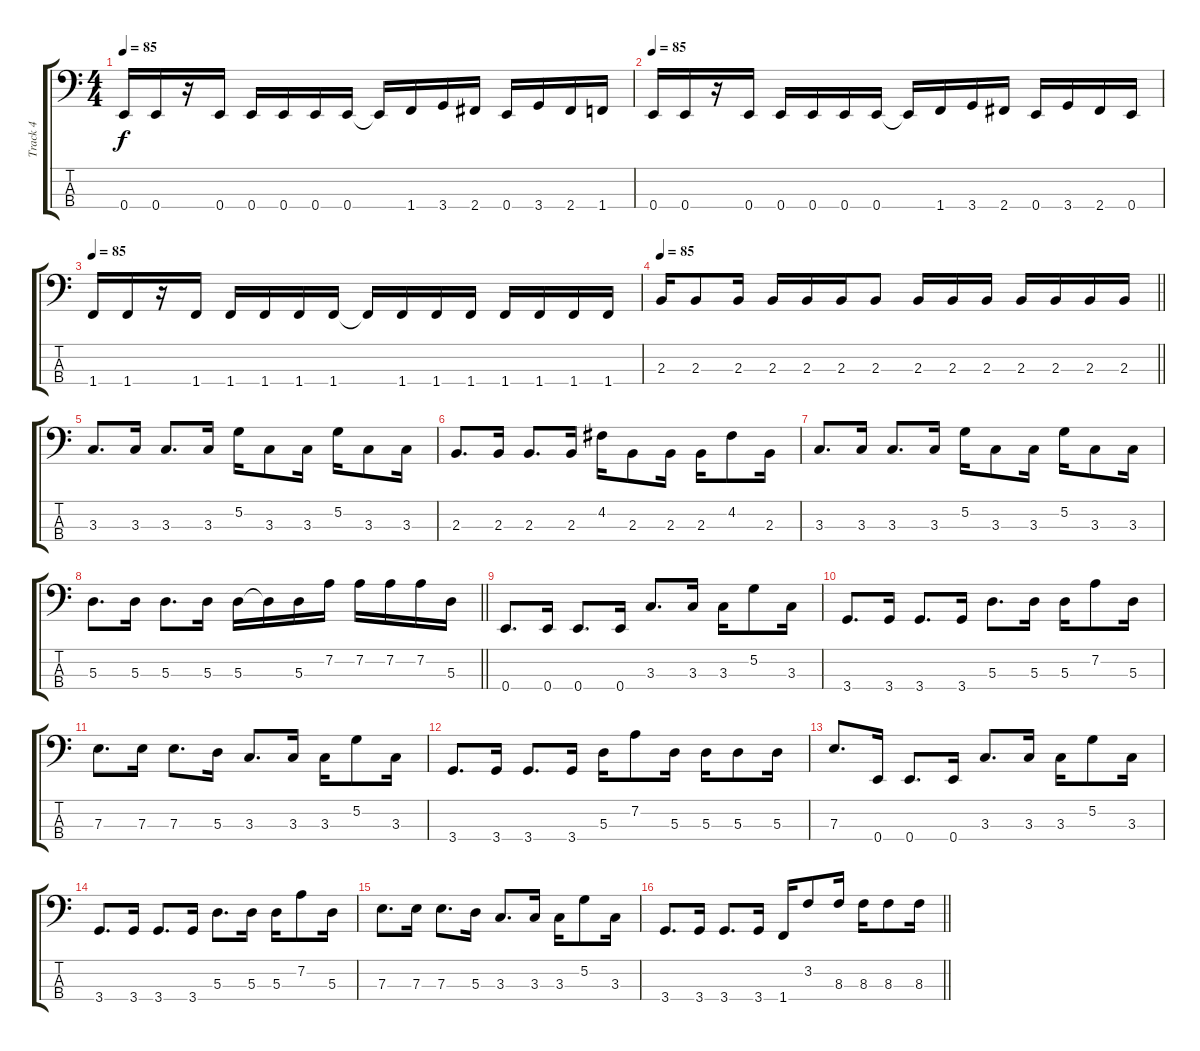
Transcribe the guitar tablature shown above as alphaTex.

\track ("Track 4" "Track 4") {instrument electricbasspick}
\staff {score tabs}
\tuning (G2 D2 A1 E1) {hide}
\ts (4 4)
\tempo 85
\clef f4
\ks c
0.4.16{dy f} 0.4.16 r.16 0.4.16 0.4.16 0.4.16 0.4.16 0.4.16 0.4{t}.16 1.4.16 3.4.16 2.4.16 0.4.16 3.4.16 2.4.16 1.4.16 |
\tempo 85
0.4.16 0.4.16 r.16 0.4.16 0.4.16 0.4.16 0.4.16 0.4.16 0.4{t}.16 1.4.16 3.4.16 2.4.16 0.4.16 3.4.16 2.4.16 0.4.16 |
\tempo 85
1.4.16 1.4.16 r.16 1.4.16 1.4.16 1.4.16 1.4.16 1.4.16 1.4{t}.16 1.4.16 1.4.16 1.4.16 1.4.16 1.4.16 1.4.16 1.4.16 |
\tempo 85
\barLineRight lightlight
2.3.16 2.3.8 2.3.16 2.3.16 2.3.16 2.3.16 2.3.8 2.3.16 2.3.16 2.3.16 2.3.16 2.3.16 2.3.16 2.3.16 |
3.3.8{d} 3.3.16 3.3.8{d} 3.3.16 5.2.16 3.3.8 3.3.16 5.2.16 3.3.8 3.3.16 |
2.3.8{d} 2.3.16 2.3.8{d} 2.3.16 4.2.16 2.3.8 2.3.16 2.3.16 4.2.8 2.3.16 |
3.3.8{d} 3.3.16 3.3.8{d} 3.3.16 5.2.16 3.3.8 3.3.16 5.2.16 3.3.8 3.3.16 |
\barLineRight lightlight
5.3.8{d} 5.3.16 5.3.8{d} 5.3.16 5.3.16 5.3{t}.16 5.3.16 7.2.16 7.2.16 7.2.16 7.2.16 5.3.16 |
0.4.8{d} 0.4.16 0.4.8{d} 0.4.16 3.3.8{d} 3.3.16 3.3.16 5.2.8 3.3.16 |
3.4.8{d} 3.4.16 3.4.8{d} 3.4.16 5.3.8{d} 5.3.16 5.3.16 7.2.8 5.3.16 |
7.3.8{d} 7.3.16 7.3.8{d} 5.3.16 3.3.8{d} 3.3.16 3.3.16 5.2.8 3.3.16 |
3.4.8{d} 3.4.16 3.4.8{d} 3.4.16 5.3.16 7.2.8 5.3.16 5.3.16 5.3.8 5.3.16 |
7.3.8{d} 0.4.16 0.4.8{d} 0.4.16 3.3.8{d} 3.3.16 3.3.16 5.2.8 3.3.16 |
3.4.8{d} 3.4.16 3.4.8{d} 3.4.16 5.3.8{d} 5.3.16 5.3.16 7.2.8 5.3.16 |
7.3.8{d} 7.3.16 7.3.8{d} 5.3.16 3.3.8{d} 3.3.16 3.3.16 5.2.8 3.3.16 |
\barLineRight lightlight
3.4.8{d} 3.4.16 3.4.8{d} 3.4.16 1.4.16 3.2.8 8.3.16 8.3.16 8.3.8 8.3.16
